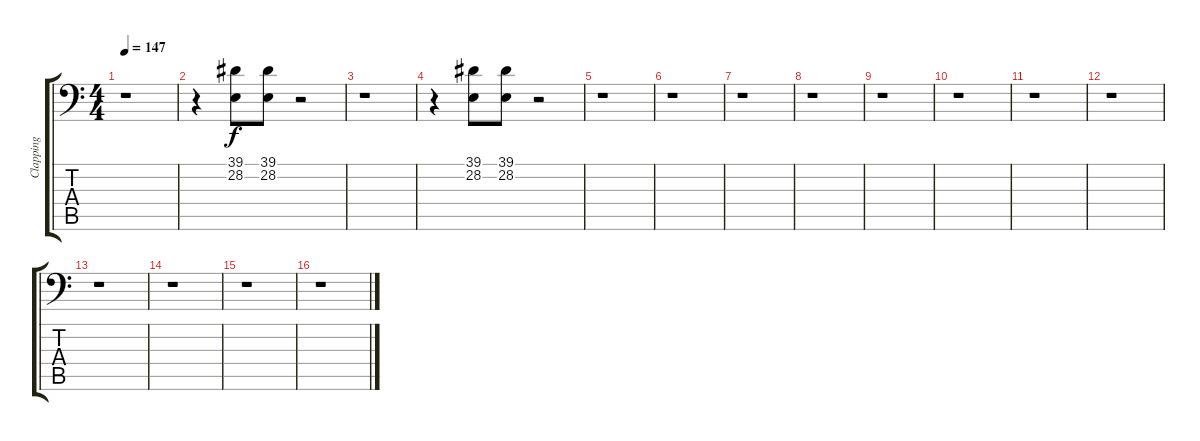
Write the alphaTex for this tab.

\track ("Clapping" "Clapping") {instrument acousticgrandpiano}
\staff {score tabs}
\tuning (C-1 C-1 C-1 C-1 C-1 C-1) {hide}
\ts (4 4)
\tempo 147
\clef f4
\ks c
r.1{dy f} |
r.4 (39.1 28.2).8 (39.1 28.2).8 r.2 |
r.1 |
r.4 (39.1 28.2).8 (39.1 28.2).8 r.2 |
r.1 |
r.1 |
r.1 |
r.1 |
r.1 |
r.1 |
r.1 |
r.1 |
r.1 |
r.1 |
r.1 |
r.1
